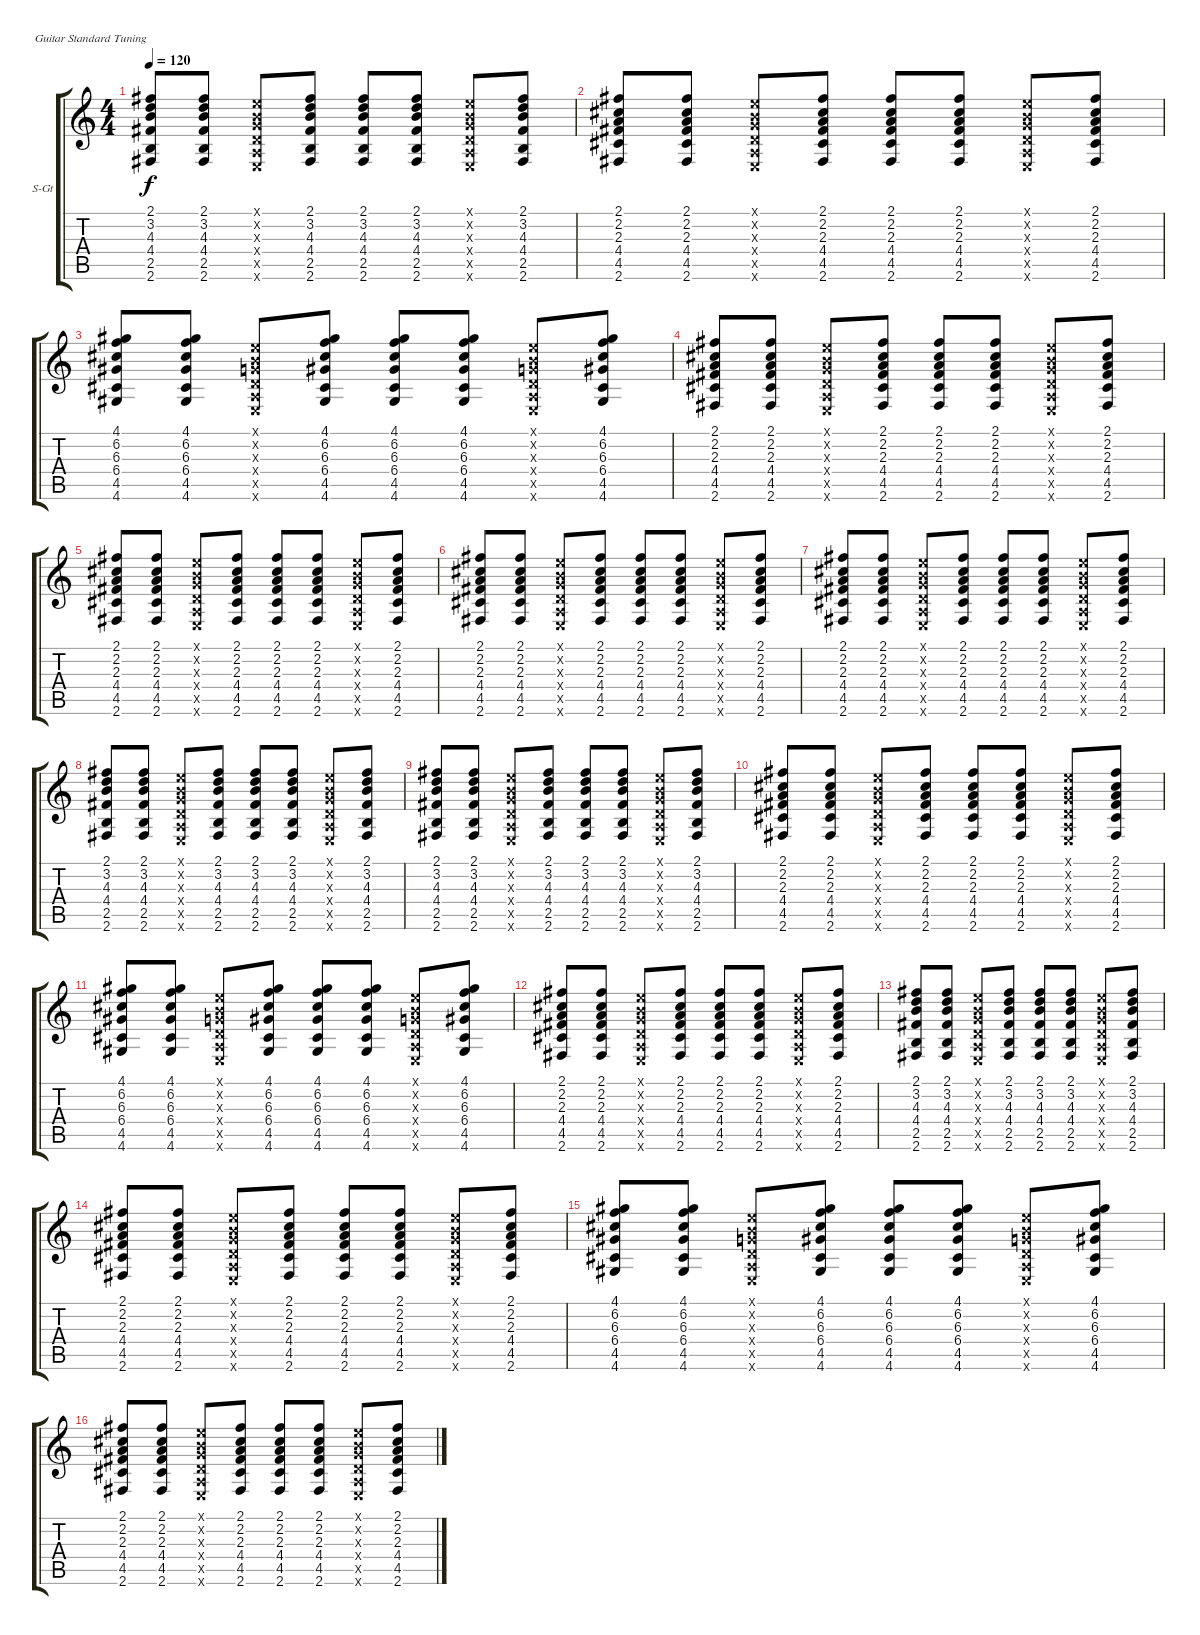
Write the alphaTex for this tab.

\defaultSystemsLayout 4
\bracketExtendMode groupsimilarinstruments
\firstSystemTrackNameOrientation horizontal
\otherSystemsTrackNameOrientation horizontal
\track ("Steel Guitar" "S-Gt") {instrument acousticguitarsteel}
\staff {score tabs}
\tuning (E4 B3 G3 D3 A2 E2)
\ts (4 4)
\tempo 120
\clef g2
\ks c
(2.6 2.1 3.2 4.3 4.4 2.5).8{dy f} (2.6 2.1 3.2 4.3 4.4 2.5).8 (0.6{x} 0.5{x} 0.4{x} 0.3{x} 0.2{x} 0.1{x}).8 (2.6 2.1 3.2 4.3 4.4 2.5).8 (2.6 2.1 3.2 4.3 4.4 2.5).8 (2.6 2.1 3.2 4.3 4.4 2.5).8 (0.2{x} 0.1{x} 0.3{x} 0.4{x} 0.5{x} 0.6{x}).8 (2.6 2.1 3.2 4.3 4.4 2.5).8 |
(2.6 4.5 4.4 2.3 2.2 2.1).8 (2.6 4.5 4.4 2.3 2.2 2.1).8 (0.6{x} 0.4{x} 0.5{x} 0.3{x} 0.1{x} 0.2{x}).8 (2.6 4.5 4.4 2.3 2.2 2.1).8 (2.6 4.5 4.4 2.3 2.2 2.1).8 (2.6 4.5 4.4 2.3 2.2 2.1).8 (0.5{x} 0.6{x} 0.4{x} 0.3{x} 0.2{x} 0.1{x}).8 (2.6 4.5 4.4 2.3 2.2 2.1).8 |
(4.5 4.6 6.4 6.3 6.2 4.1).8 (4.5 4.6 6.4 6.3 6.2 4.1).8 (0.6{x} 0.5{x} 0.4{x} 0.2{x} 0.3{x} 0.1{x}).8 (4.5 4.6 6.4 6.3 6.2 4.1).8 (4.5 4.6 6.4 6.3 6.2 4.1).8 (4.5 4.6 6.4 6.3 6.2 4.1).8 (0.3{x} 0.5{x} 0.4{x} 0.6{x} 0.2{x} 0.1{x}).8 (4.5 4.6 6.4 6.3 6.2 4.1).8 |
(2.6 4.5 4.4 2.3 2.2 2.1).8 (2.6 4.5 4.4 2.3 2.2 2.1).8 (0.6{x} 0.4{x} 0.5{x} 0.3{x} 0.1{x} 0.2{x}).8 (2.6 4.5 4.4 2.3 2.2 2.1).8 (2.6 4.5 4.4 2.3 2.2 2.1).8 (2.6 4.5 4.4 2.3 2.2 2.1).8 (0.5{x} 0.6{x} 0.4{x} 0.3{x} 0.2{x} 0.1{x}).8 (2.6 4.5 4.4 2.3 2.2 2.1).8 |
(2.6 4.5 4.4 2.3 2.2 2.1).8 (2.6 4.5 4.4 2.3 2.2 2.1).8 (0.6{x} 0.4{x} 0.5{x} 0.3{x} 0.1{x} 0.2{x}).8 (2.6 4.5 4.4 2.3 2.2 2.1).8 (2.6 4.5 4.4 2.3 2.2 2.1).8 (2.6 4.5 4.4 2.3 2.2 2.1).8 (0.5{x} 0.6{x} 0.4{x} 0.3{x} 0.2{x} 0.1{x}).8 (2.6 4.5 4.4 2.3 2.2 2.1).8 |
(2.6 4.5 4.4 2.3 2.2 2.1).8 (2.6 4.5 4.4 2.3 2.2 2.1).8 (0.6{x} 0.4{x} 0.5{x} 0.3{x} 0.1{x} 0.2{x}).8 (2.6 4.5 4.4 2.3 2.2 2.1).8 (2.6 4.5 4.4 2.3 2.2 2.1).8 (2.6 4.5 4.4 2.3 2.2 2.1).8 (0.5{x} 0.6{x} 0.4{x} 0.3{x} 0.2{x} 0.1{x}).8 (2.6 4.5 4.4 2.3 2.2 2.1).8 |
(2.6 4.5 4.4 2.3 2.2 2.1).8 (2.6 4.5 4.4 2.3 2.2 2.1).8 (0.6{x} 0.4{x} 0.5{x} 0.3{x} 0.1{x} 0.2{x}).8 (2.6 4.5 4.4 2.3 2.2 2.1).8 (2.6 4.5 4.4 2.3 2.2 2.1).8 (2.6 4.5 4.4 2.3 2.2 2.1).8 (0.5{x} 0.6{x} 0.4{x} 0.3{x} 0.2{x} 0.1{x}).8 (2.6 4.5 4.4 2.3 2.2 2.1).8 |
(2.6 2.1 3.2 4.3 4.4 2.5).8 (2.6 2.1 3.2 4.3 4.4 2.5).8 (0.6{x} 0.5{x} 0.4{x} 0.3{x} 0.2{x} 0.1{x}).8 (2.6 2.1 3.2 4.3 4.4 2.5).8 (2.6 2.1 3.2 4.3 4.4 2.5).8 (2.6 2.1 3.2 4.3 4.4 2.5).8 (0.2{x} 0.1{x} 0.3{x} 0.4{x} 0.5{x} 0.6{x}).8 (2.6 2.1 3.2 4.3 4.4 2.5).8 |
(2.6 2.1 3.2 4.3 4.4 2.5).8 (2.6 2.1 3.2 4.3 4.4 2.5).8 (0.6{x} 0.5{x} 0.4{x} 0.3{x} 0.2{x} 0.1{x}).8 (2.6 2.1 3.2 4.3 4.4 2.5).8 (2.6 2.1 3.2 4.3 4.4 2.5).8 (2.6 2.1 3.2 4.3 4.4 2.5).8 (0.2{x} 0.1{x} 0.3{x} 0.4{x} 0.5{x} 0.6{x}).8 (2.6 2.1 3.2 4.3 4.4 2.5).8 |
(2.6 4.5 4.4 2.3 2.2 2.1).8 (2.6 4.5 4.4 2.3 2.2 2.1).8 (0.6{x} 0.4{x} 0.5{x} 0.3{x} 0.1{x} 0.2{x}).8 (2.6 4.5 4.4 2.3 2.2 2.1).8 (2.6 4.5 4.4 2.3 2.2 2.1).8 (2.6 4.5 4.4 2.3 2.2 2.1).8 (0.5{x} 0.6{x} 0.4{x} 0.3{x} 0.2{x} 0.1{x}).8 (2.6 4.5 4.4 2.3 2.2 2.1).8 |
(4.5 4.6 6.4 6.3 6.2 4.1).8 (4.5 4.6 6.4 6.3 6.2 4.1).8 (0.6{x} 0.5{x} 0.4{x} 0.2{x} 0.3{x} 0.1{x}).8 (4.5 4.6 6.4 6.3 6.2 4.1).8 (4.5 4.6 6.4 6.3 6.2 4.1).8 (4.5 4.6 6.4 6.3 6.2 4.1).8 (0.3{x} 0.5{x} 0.4{x} 0.6{x} 0.2{x} 0.1{x}).8 (4.5 4.6 6.4 6.3 6.2 4.1).8 |
(2.6 4.5 4.4 2.3 2.2 2.1).8 (2.6 4.5 4.4 2.3 2.2 2.1).8 (0.6{x} 0.4{x} 0.5{x} 0.3{x} 0.1{x} 0.2{x}).8 (2.6 4.5 4.4 2.3 2.2 2.1).8 (2.6 4.5 4.4 2.3 2.2 2.1).8 (2.6 4.5 4.4 2.3 2.2 2.1).8 (0.5{x} 0.6{x} 0.4{x} 0.3{x} 0.2{x} 0.1{x}).8 (2.6 4.5 4.4 2.3 2.2 2.1).8 |
(2.6 2.1 3.2 4.3 4.4 2.5).8 (2.6 2.1 3.2 4.3 4.4 2.5).8 (0.6{x} 0.5{x} 0.4{x} 0.3{x} 0.2{x} 0.1{x}).8 (2.6 2.1 3.2 4.3 4.4 2.5).8 (2.6 2.1 3.2 4.3 4.4 2.5).8 (2.6 2.1 3.2 4.3 4.4 2.5).8 (0.2{x} 0.1{x} 0.3{x} 0.4{x} 0.5{x} 0.6{x}).8 (2.6 2.1 3.2 4.3 4.4 2.5).8 |
(2.6 4.5 4.4 2.3 2.2 2.1).8 (2.6 4.5 4.4 2.3 2.2 2.1).8 (0.6{x} 0.4{x} 0.5{x} 0.3{x} 0.1{x} 0.2{x}).8 (2.6 4.5 4.4 2.3 2.2 2.1).8 (2.6 4.5 4.4 2.3 2.2 2.1).8 (2.6 4.5 4.4 2.3 2.2 2.1).8 (0.5{x} 0.6{x} 0.4{x} 0.3{x} 0.2{x} 0.1{x}).8 (2.6 4.5 4.4 2.3 2.2 2.1).8 |
(4.5 4.6 6.4 6.3 6.2 4.1).8 (4.5 4.6 6.4 6.3 6.2 4.1).8 (0.6{x} 0.5{x} 0.4{x} 0.2{x} 0.3{x} 0.1{x}).8 (4.5 4.6 6.4 6.3 6.2 4.1).8 (4.5 4.6 6.4 6.3 6.2 4.1).8 (4.5 4.6 6.4 6.3 6.2 4.1).8 (0.3{x} 0.5{x} 0.4{x} 0.6{x} 0.2{x} 0.1{x}).8 (4.5 4.6 6.4 6.3 6.2 4.1).8 |
(2.6 4.5 4.4 2.3 2.2 2.1).8 (2.6 4.5 4.4 2.3 2.2 2.1).8 (0.6{x} 0.4{x} 0.5{x} 0.3{x} 0.1{x} 0.2{x}).8 (2.6 4.5 4.4 2.3 2.2 2.1).8 (2.6 4.5 4.4 2.3 2.2 2.1).8 (2.6 4.5 4.4 2.3 2.2 2.1).8 (0.5{x} 0.6{x} 0.4{x} 0.3{x} 0.2{x} 0.1{x}).8 (2.6 4.5 4.4 2.3 2.2 2.1).8
